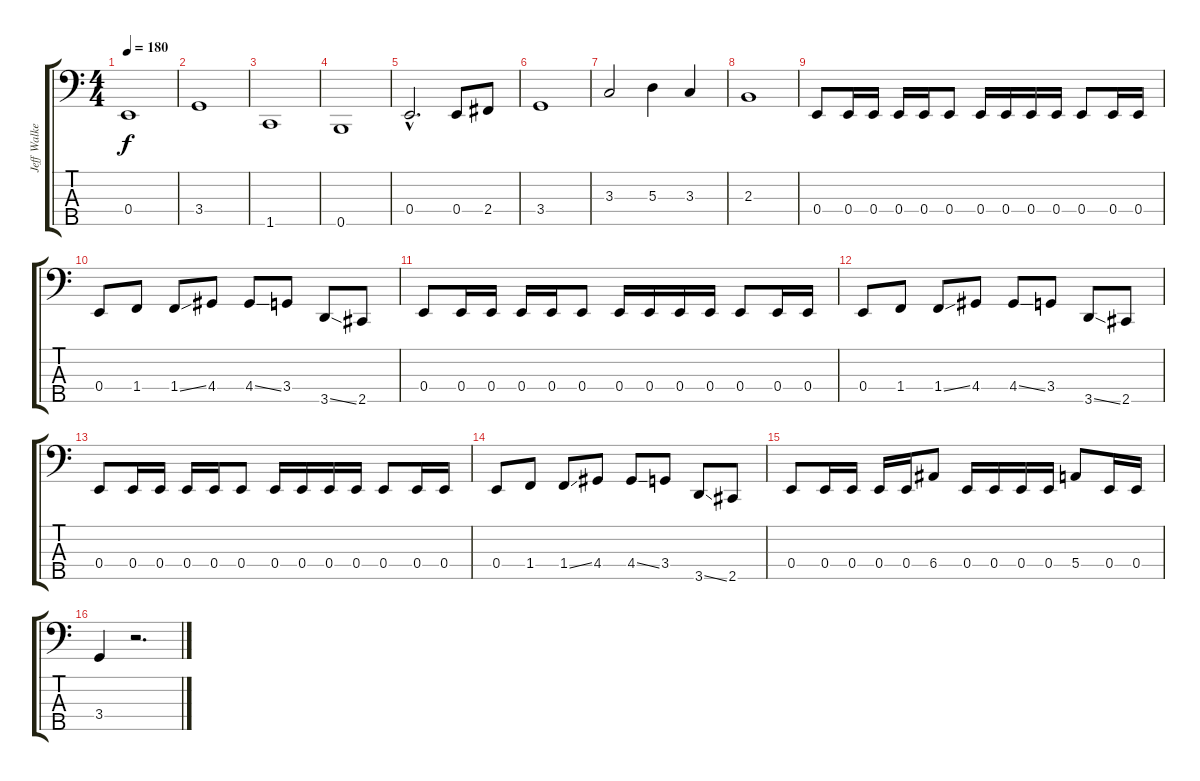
\track ("Jeff Walker" "Jeff Walke") {instrument electricbassfinger}
\staff {score tabs}
\tuning (G2 D2 A1 E1 B0) {hide}
\ts (4 4)
\tempo 180
\clef f4
\ks c
0.4.1{dy f} |
3.4.1 |
1.5.1 |
0.5.1 |
0.4{hac}.2{d} 0.4.8 2.4.8 |
3.4.1 |
3.3.2 5.3.4 3.3.4 |
2.3.1 |
0.4.8 0.4.16 0.4.16 0.4.16 0.4.16 0.4.8 0.4.16 0.4.16 0.4.16 0.4.16 0.4.8 0.4.16 0.4.16 |
0.4.8 1.4.8 1.4{ss}.8 4.4.8 4.4{ss}.8 3.4.8 3.5{ss}.8 2.5.8 |
0.4.8 0.4.16 0.4.16 0.4.16 0.4.16 0.4.8 0.4.16 0.4.16 0.4.16 0.4.16 0.4.8 0.4.16 0.4.16 |
0.4.8 1.4.8 1.4{ss}.8 4.4.8 4.4{ss}.8 3.4.8 3.5{ss}.8 2.5.8 |
0.4.8 0.4.16 0.4.16 0.4.16 0.4.16 0.4.8 0.4.16 0.4.16 0.4.16 0.4.16 0.4.8 0.4.16 0.4.16 |
0.4.8 1.4.8 1.4{ss}.8 4.4.8 4.4{ss}.8 3.4.8 3.5{ss}.8 2.5.8 |
0.4.8 0.4.16 0.4.16 0.4.16 0.4.16 6.4.8 0.4.16 0.4.16 0.4.16 0.4.16 5.4.8 0.4.16 0.4.16 |
3.4{ss}.4 r.2{d}
